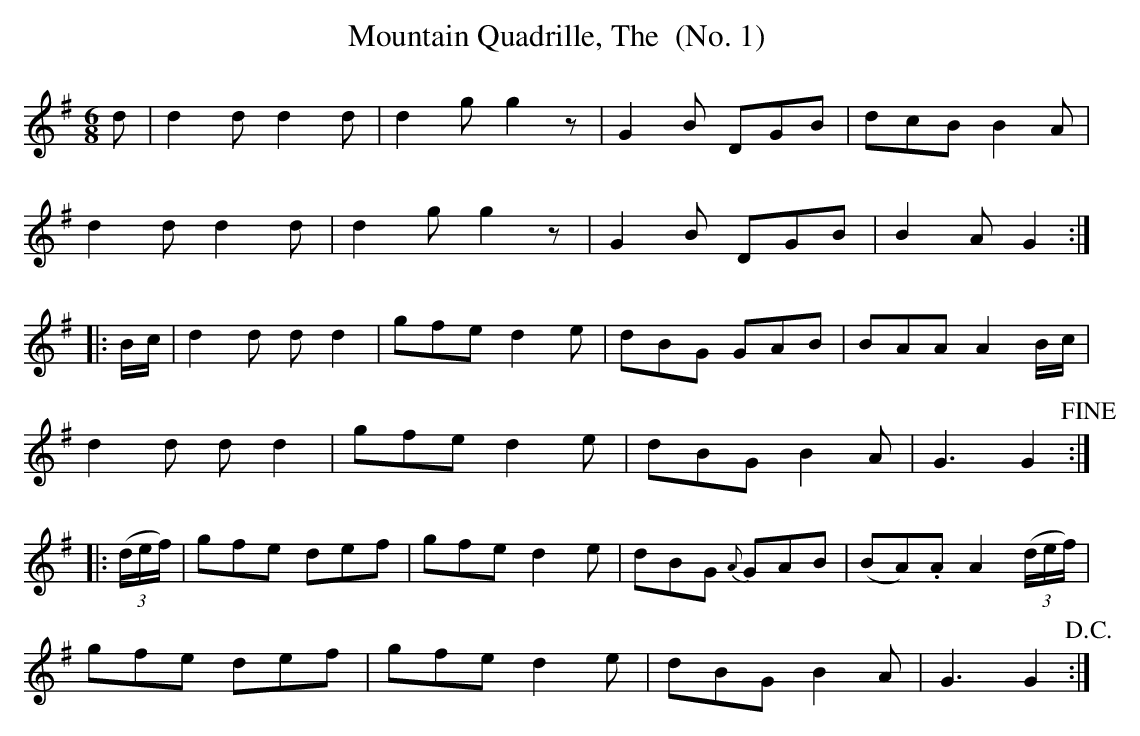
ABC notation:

X:1
T:Mountain Quadrille, The  (No. 1)
M:6/8
L:1/8
K:G
d|d2d d2d|d2g g2z|G2B DGB|dcB B2A|
d2d d2d|d2g g2z|G2B DGB|B2A G2:|
|:B/c/|d2d dd2|gfe d2e|dBG GAB|BAA A2 B/c/|
d2d d d2|gfe d2e|dBG B2 A |G3 G2!fine!:|
|:((3d/e/f/)|gfe def|gfe d2e|dBG {A}GAB|(BA).A A2 ((3d/e/f/)|
gfe def|gfe d2e|dBG B2A|G3G2!D.C.!:|
